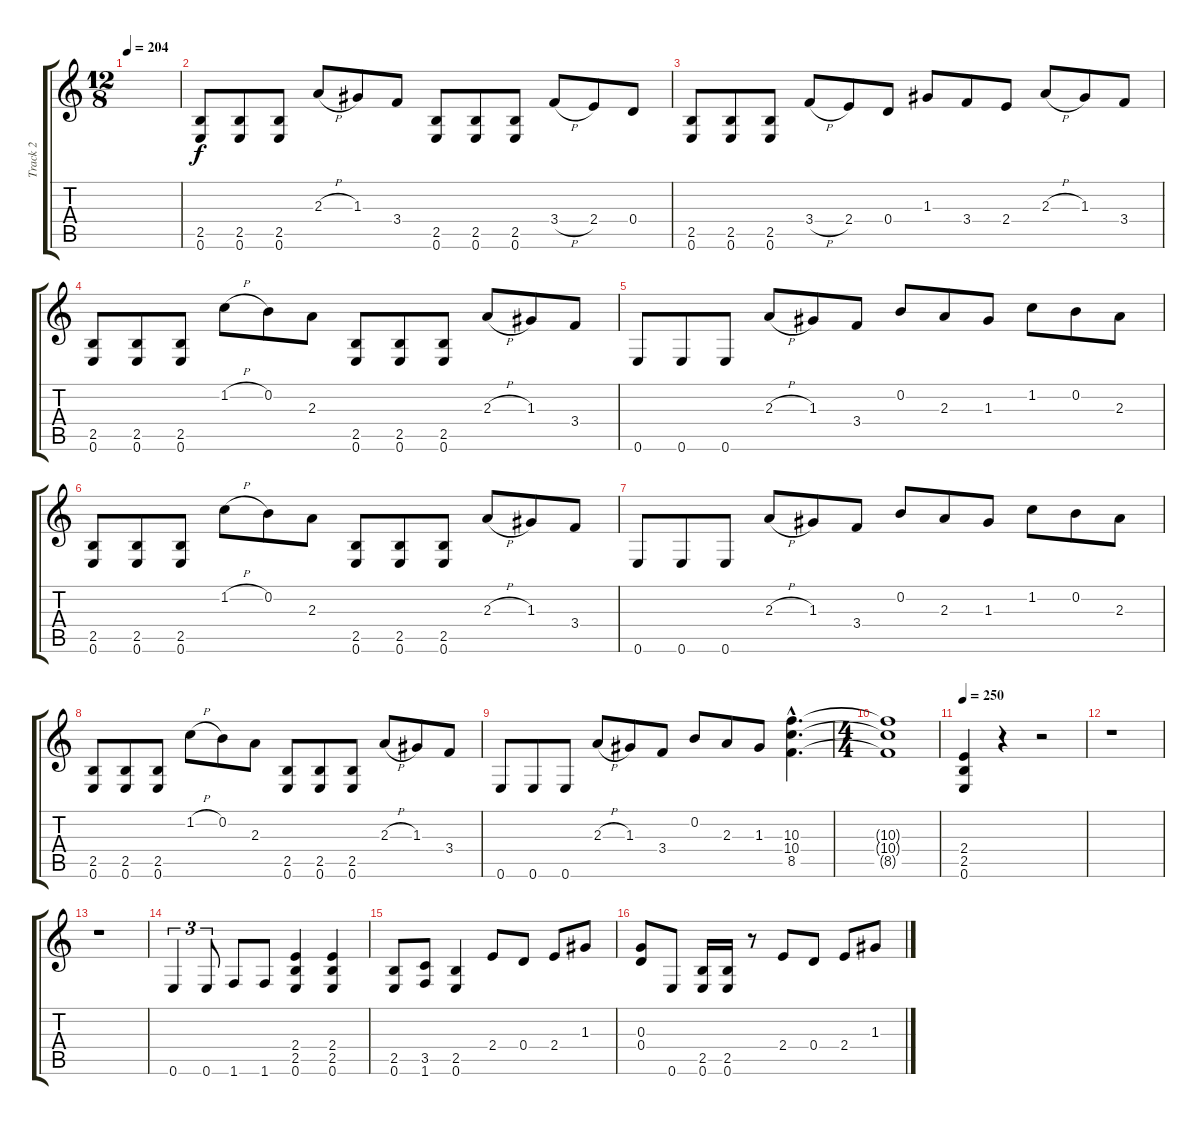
\track ("Track 2" "Track 2") {instrument overdrivenguitar}
\staff {score tabs}
\tuning (E4 B3 G3 D3 A2 E2) {hide}
\ts (12 8)
\tempo 204
\clef g2
\ks c
|
(2.5 0.6).8 (2.5 0.6).8 (2.5 0.6).8 2.3{h}.8 1.3.8 3.4.8 (2.5 0.6).8 (2.5 0.6).8 (2.5 0.6).8 3.4{h}.8 2.4.8 0.4.8 |
(2.5 0.6).8 (2.5 0.6).8 (2.5 0.6).8 3.4{h}.8 2.4.8 0.4.8 1.3.8 3.4.8 2.4.8 2.3{h}.8 1.3.8 3.4.8 |
(2.5 0.6).8 (2.5 0.6).8 (2.5 0.6).8 1.2{h}.8 0.2.8 2.3.8 (2.5 0.6).8 (2.5 0.6).8 (2.5 0.6).8 2.3{h}.8 1.3.8 3.4.8 |
0.6.8 0.6.8 0.6.8 2.3{h}.8 1.3.8 3.4.8 0.2.8 2.3.8 1.3.8 1.2.8 0.2.8 2.3.8 |
(2.5 0.6).8 (2.5 0.6).8 (2.5 0.6).8 1.2{h}.8 0.2.8 2.3.8 (2.5 0.6).8 (2.5 0.6).8 (2.5 0.6).8 2.3{h}.8 1.3.8 3.4.8 |
0.6.8 0.6.8 0.6.8 2.3{h}.8 1.3.8 3.4.8 0.2.8 2.3.8 1.3.8 1.2.8 0.2.8 2.3.8 |
(2.5 0.6).8 (2.5 0.6).8 (2.5 0.6).8 1.2{h}.8 0.2.8 2.3.8 (2.5 0.6).8 (2.5 0.6).8 (2.5 0.6).8 2.3{h}.8 1.3.8 3.4.8 |
0.6.8 0.6.8 0.6.8 2.3{h}.8 1.3.8 3.4.8 0.2.8 2.3.8 1.3.8 (10.3{hac} 10.4{hac} 8.5{hac}).4{d} |
\ts (4 4)
(10.3{t} 10.4{t} 8.5{t}).1 |
\tempo 250
(2.4 2.5 0.6).4 r.4 r.2 |
r.1 |
r.1 |
0.6.4{tu (3 2)} 0.6.8{tu (3 2)} 1.6.8 1.6.8 (2.4 2.5 0.6).4 (2.4 2.5 0.6).4 |
(2.5 0.6).8 (3.5 1.6).8 (2.5 0.6).4 2.4.8 0.4.8 2.4.8 1.3.8 |
(0.3 0.4).8 0.6.8 (2.5 0.6).16 (2.5 0.6).16 r.8 2.4.8 0.4.8 2.4.8 1.3.8
